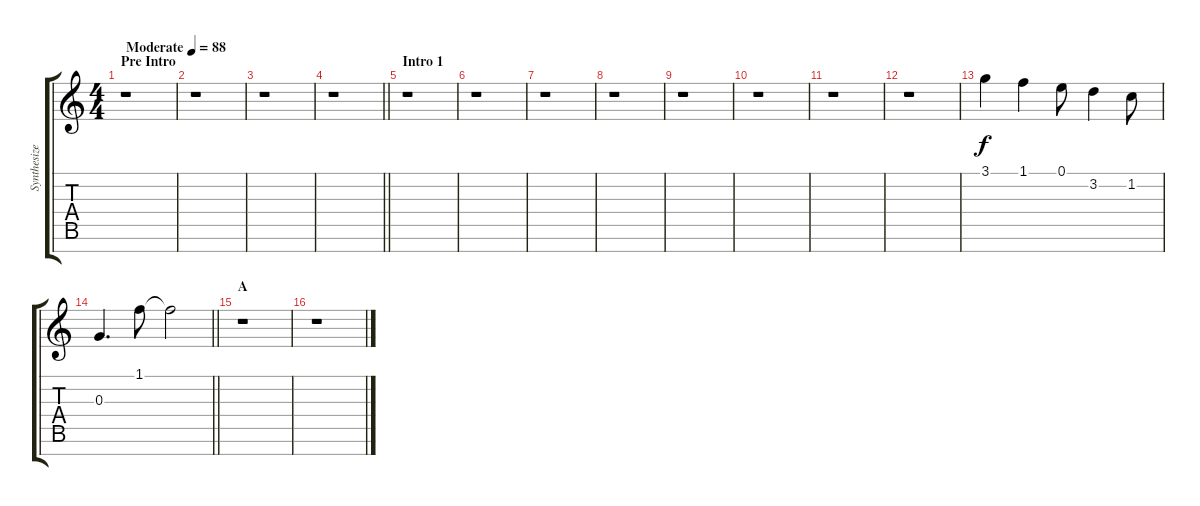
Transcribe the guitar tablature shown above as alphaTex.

\track ("Synthesizer" "Synthesize") {instrument fx4atmosphere}
\staff {score tabs}
\tuning (E5 B4 G4 D4 A3 E3 B2) {hide}
\ts (4 4)
\section ("" "Pre Intro")
\tempo (88 "Moderate")
\clef g2
\ks c
r.1{dy f instrument fx4atmosphere} |
r.1 |
r.1 |
\barLineRight lightlight
r.1 |
\section ("" "Intro 1")
r.1 |
r.1 |
r.1 |
r.1 |
r.1 |
r.1 |
r.1 |
r.1 |
3.1.4 1.1.4 0.1.8 3.2.4 1.2.8 |
\barLineRight lightlight
0.3.4{d} 1.1.8 1.1{t}.2 |
\section ("" "A")
r.1 |
r.1
